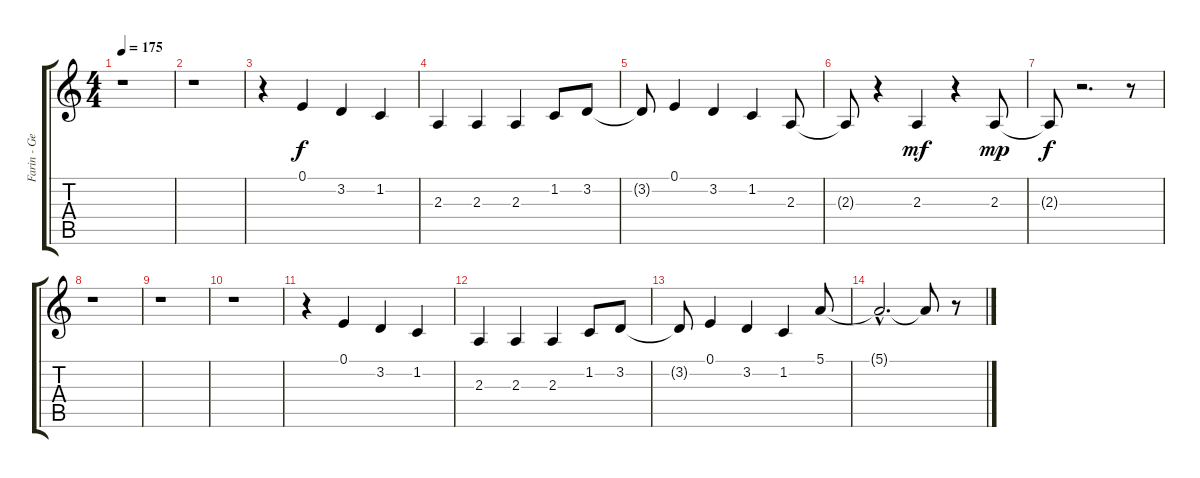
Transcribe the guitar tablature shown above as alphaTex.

\track ("Farin - Gesang" "Farin - Ge") {instrument lead2sawtooth}
\staff {score tabs}
\tuning (E4 B3 G3 D3 A2 E2) {hide}
\ts (4 4)
\tempo 175
\clef g2
\ks c
r.1{dy f} |
r.1 |
r.4 0.1.4 3.2.4 1.2.4 |
2.3.4 2.3.4 2.3.4 1.2.8 3.2.8 |
3.2{t}.8 0.1.4 3.2.4 1.2.4 2.3.8 |
2.3{t}.8 r.4 2.3.4{dy mf} r.4 2.3.8{dy mp} |
2.3{t}.8{dy f} r.2{d} r.8 |
r.1 |
r.1 |
r.1 |
r.4 0.1.4 3.2.4 1.2.4 |
2.3.4 2.3.4 2.3.4 1.2.8 3.2.8 |
3.2{t}.8 0.1.4 3.2.4 1.2.4 5.1.8 |
5.1{hac t}.2{d} 5.1{t}.8 r.8
